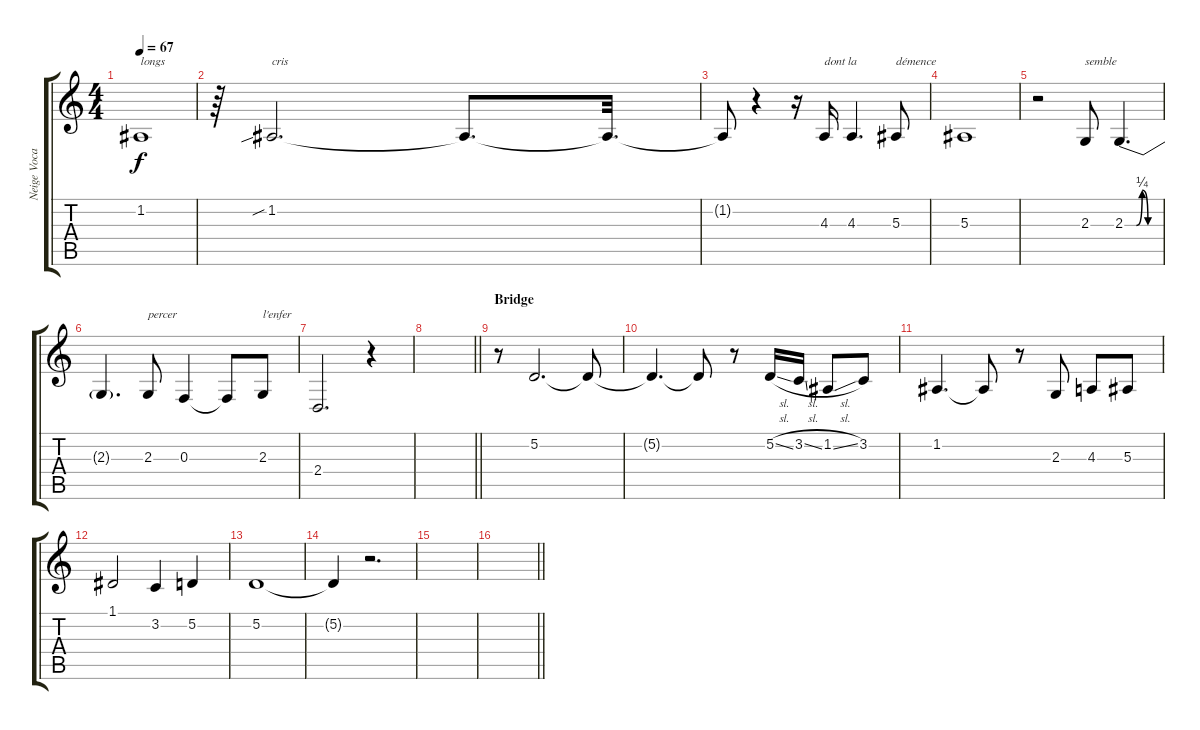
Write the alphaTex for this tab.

\track ("Neige Vocals" "Neige Voca") {instrument lead2sawtooth}
\staff {score tabs}
\tuning (D4 A3 F3 C3 G2 D2) {hide}
\ts (4 4)
\tempo 67
\clef g2
\ks c
1.2.1{txt "longs" dy f} |
r.64 1.2{sib}.2{d txt "cris"} 1.2{t}.8{d} 1.2{t}.32{d} |
1.2{t}.8 r.4 r.16 4.3.16{txt "dont la"} 4.3.4{d} 5.3.8{txt "démence"} |
5.3.1 |
r.2 2.3.8{txt "semble"} 2.3{be (custom 0 0 20 0 30 1 40 0 60 0)}.4{d} |
2.3{t}.4{d} 2.3.8{txt "percer"} 0.3.4 0.3{t}.8 2.3.8{txt "l'enfer"} |
2.4.2{d} r.4 |
\barLineRight lightlight
|
\section ("" "Bridge")
r.8 5.2.2{d} 5.2{t}.8 |
5.2{t}.4{d} 5.2{t}.8 r.8 5.2{sl}.16 3.2{sl}.16 1.2{sl}.8 3.2.8 |
1.2.4{d} 1.2{t}.8 r.8 2.3.8 4.3.8 5.3.8 |
1.1.2 3.2.4 5.2.4 |
5.2.1 |
5.2{t}.4 r.2{d} |
|
\barLineRight lightlight
